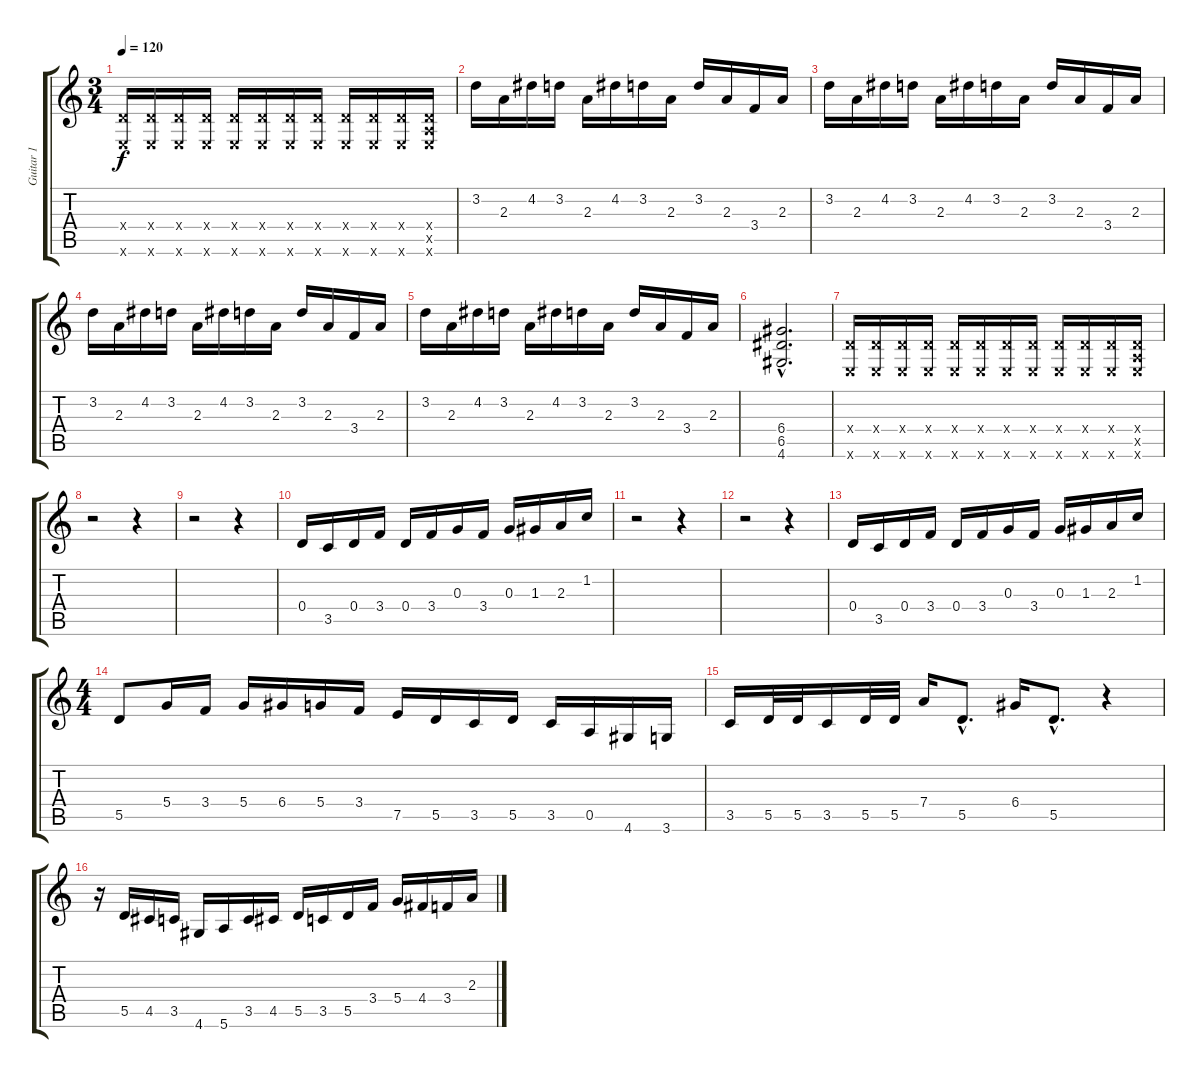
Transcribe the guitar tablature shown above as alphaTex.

\track ("Guitar 1" "Guitar 1") {instrument distortionguitar}
\staff {score tabs}
\tuning (E4 B3 G3 D3 A2 E2) {hide}
\ts (3 4)
\tempo 120
\clef g2
\ks c
(0.4{x} 0.6{x}).16{dy f} (0.4{x} 0.6{x}).16 (0.4{x} 0.6{x}).16 (0.4{x} 0.6{x}).16 (0.4{x} 0.6{x}).16 (0.4{x} 0.6{x}).16 (0.4{x} 0.6{x}).16 (0.4{x} 0.6{x}).16 (0.4{x} 0.6{x}).16 (0.4{x} 0.6{x}).16 (0.4{x} 0.6{x}).16 (0.4{x} 0.5{x} 0.6{x}).16 |
3.2.16 2.3.16 4.2.16 3.2.16 2.3.16 4.2.16 3.2.16 2.3.16 3.2.16 2.3.16 3.4.16 2.3.16 |
3.2.16 2.3.16 4.2.16 3.2.16 2.3.16 4.2.16 3.2.16 2.3.16 3.2.16 2.3.16 3.4.16 2.3.16 |
3.2.16 2.3.16 4.2.16 3.2.16 2.3.16 4.2.16 3.2.16 2.3.16 3.2.16 2.3.16 3.4.16 2.3.16 |
3.2.16 2.3.16 4.2.16 3.2.16 2.3.16 4.2.16 3.2.16 2.3.16 3.2.16 2.3.16 3.4.16 2.3.16 |
(6.4{hac} 6.5{hac} 4.6{hac}).2{d} |
(0.4{x} 0.6{x}).16 (0.4{x} 0.6{x}).16 (0.4{x} 0.6{x}).16 (0.4{x} 0.6{x}).16 (0.4{x} 0.6{x}).16 (0.4{x} 0.6{x}).16 (0.4{x} 0.6{x}).16 (0.4{x} 0.6{x}).16 (0.4{x} 0.6{x}).16 (0.4{x} 0.6{x}).16 (0.4{x} 0.6{x}).16 (0.4{x} 0.5{x} 0.6{x}).16 |
r.2 r.4 |
r.2 r.4 |
0.4.16 3.5.16 0.4.16 3.4.16 0.4.16 3.4.16 0.3.16 3.4.16 0.3.16 1.3.16 2.3.16 1.2.16 |
r.2 r.4 |
r.2 r.4 |
0.4.16 3.5.16 0.4.16 3.4.16 0.4.16 3.4.16 0.3.16 3.4.16 0.3.16 1.3.16 2.3.16 1.2.16 |
\ts (4 4)
5.5.8 5.4.16 3.4.16 5.4.16 6.4.16 5.4.16 3.4.16 7.5.16 5.5.16 3.5.16 5.5.16 3.5.16 0.5.16 4.6.16 3.6.16 |
3.5.16 5.5.32 5.5.32 3.5.16 5.5.32 5.5.32 7.4.16 5.5{hac}.8{d} 6.4.16 5.5{hac}.8{d} r.4 |
r.16 5.5.16 4.5.16 3.5.16 4.6.16 5.6.16 3.5.16 4.5.16 5.5.16 3.5.16 5.5.16 3.4.16 5.4.16 4.4.16 3.4.16 2.3.16
